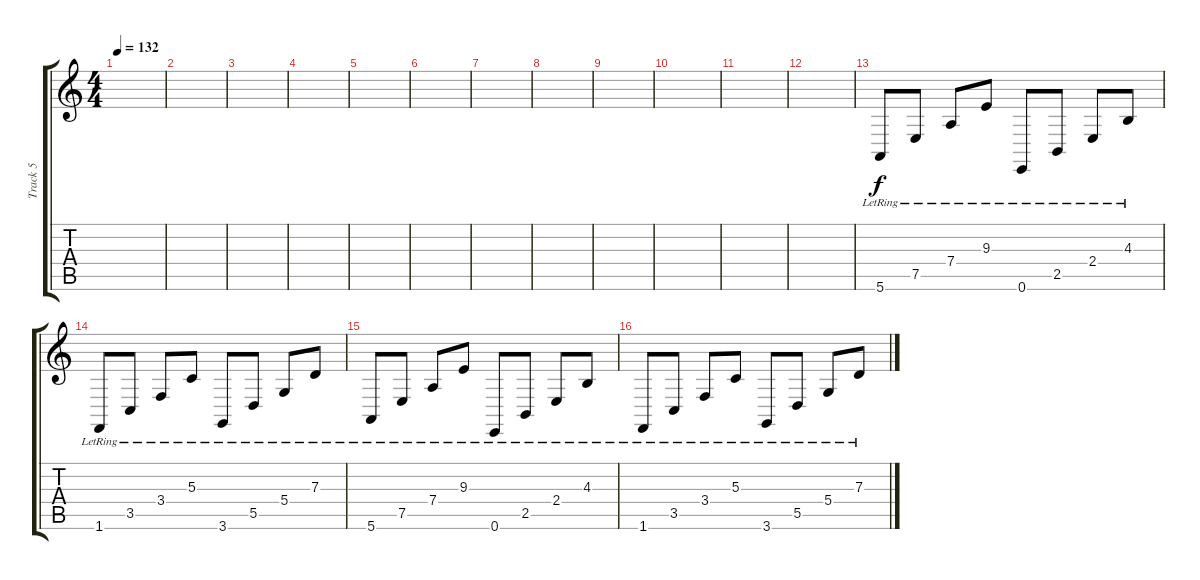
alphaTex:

\track ("Track 5" "Track 5") {instrument acousticgrandpiano}
\staff {score tabs}
\tuning (E4 B3 G3 D3 A2 E2) {hide}
\ts (4 4)
\tempo 132
\clef g2
\ks c
|
|
|
|
|
|
|
|
|
|
|
|
5.6{lr}.8 7.5{lr}.8 7.4{lr}.8 9.3{lr}.8 0.6{lr}.8 2.5{lr}.8 2.4{lr}.8 4.3{lr}.8 |
1.6{lr}.8 3.5{lr}.8 3.4{lr}.8 5.3{lr}.8 3.6{lr}.8 5.5{lr}.8 5.4{lr}.8 7.3{lr}.8 |
5.6{lr}.8 7.5{lr}.8 7.4{lr}.8 9.3{lr}.8 0.6{lr}.8 2.5{lr}.8 2.4{lr}.8 4.3{lr}.8 |
1.6{lr}.8 3.5{lr}.8 3.4{lr}.8 5.3{lr}.8 3.6{lr}.8 5.5{lr}.8 5.4{lr}.8 7.3{lr}.8
